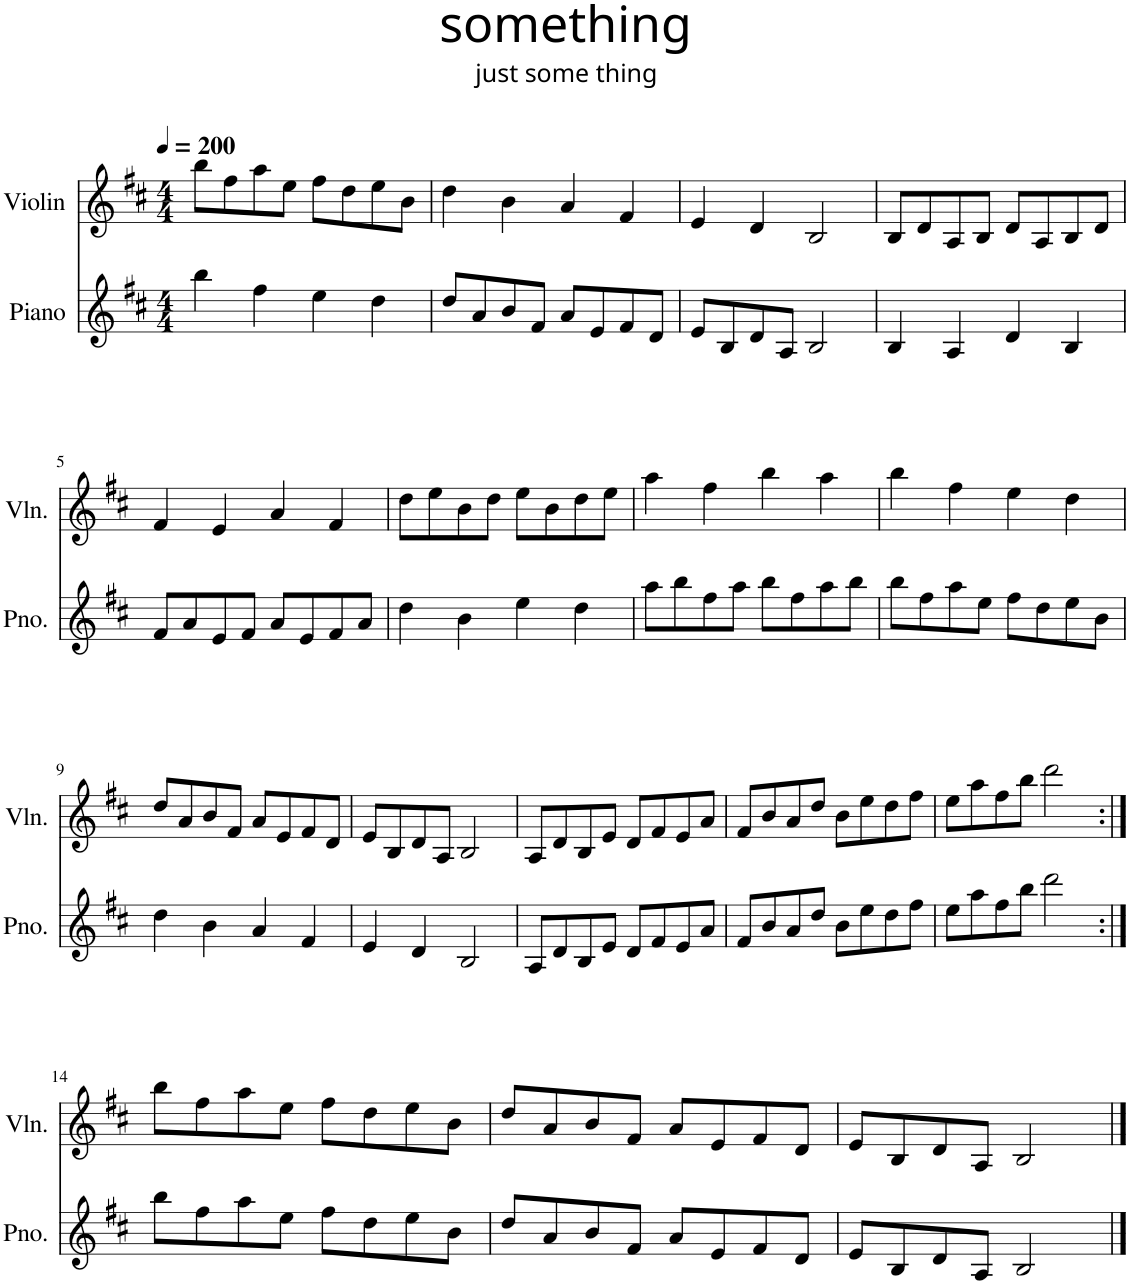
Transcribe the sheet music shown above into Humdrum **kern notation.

**kern	**kern
*part2	*part1
*staff2	*staff1
*I"Piano	*I"Violin
*I'Pno.	*I'Vln.
*clefG2	*clefG2
*k[f#c#]	*k[f#c#]
*M4/4	*M4/4
*MM200	*MM200
=1	=1
4bb\	8bb\L
.	8ff#\
4ff#\	8aa\
.	8ee\J
4ee\	8ff#\L
.	8dd\
4dd\	8ee\
.	8b\J
=2	=2
8dd/L	4dd\
8a/	.
8b/	4b\
8f#/J	.
8a/L	4a/
8e/	.
8f#/	4f#/
8d/J	.
=3	=3
8e/L	4e/
8B/	.
8d/	4d/
8A/J	.
2B/	2B/
=4	=4
4B/	8B/L
.	8d/
4A/	8A/
.	8B/J
4d/	8d/L
.	8A/
4B/	8B/
.	8d/J
!!LO:LB:g=z
=5	=5
8f#/L	4f#/
8a/	.
8e/	4e/
8f#/J	.
8a/L	4a/
8e/	.
8f#/	4f#/
8a/J	.
=6	=6
4dd\	8dd\L
.	8ee\
4b\	8b\
.	8dd\J
4ee\	8ee\L
.	8b\
4dd\	8dd\
.	8ee\J
=7	=7
8aa\L	4aa\
8bb\	.
8ff#\	4ff#\
8aa\J	.
8bb\L	4bb\
8ff#\	.
8aa\	4aa\
8bb\J	.
=8	=8
8bb\L	4bb\
8ff#\	.
8aa\	4ff#\
8ee\J	.
8ff#\L	4ee\
8dd\	.
8ee\	4dd\
8b\J	.
!!LO:LB:g=z
=9	=9
4dd\	8dd/L
.	8a/
4b\	8b/
.	8f#/J
4a/	8a/L
.	8e/
4f#/	8f#/
.	8d/J
=10	=10
4e/	8e/L
.	8B/
4d/	8d/
.	8A/J
2B/	2B/
=11	=11
8A/L	8A/L
8d/	8d/
8B/	8B/
8e/J	8e/J
8d/L	8d/L
8f#/	8f#/
8e/	8e/
8a/J	8a/J
=12	=12
8f#/L	8f#/L
8b/	8b/
8a/	8a/
8dd/J	8dd/J
8b\L	8b\L
8ee\	8ee\
8dd\	8dd\
8ff#\J	8ff#\J
=13	=13
8ee\L	8ee\L
8aa\	8aa\
8ff#\	8ff#\
8bb\J	8bb\J
2ddd\	2ddd\
!!LO:LB:g=z
=14:|!	=14:|!
8bb\L	8bb\L
8ff#\	8ff#\
8aa\	8aa\
8ee\J	8ee\J
8ff#\L	8ff#\L
8dd\	8dd\
8ee\	8ee\
8b\J	8b\J
=15	=15
8dd/L	8dd/L
8a/	8a/
8b/	8b/
8f#/J	8f#/J
8a/L	8a/L
8e/	8e/
8f#/	8f#/
8d/J	8d/J
=16	=16
8e/L	8e/L
8B/	8B/
8d/	8d/
8A/J	8A/J
2B/	2B/
==	==
*-	*-
